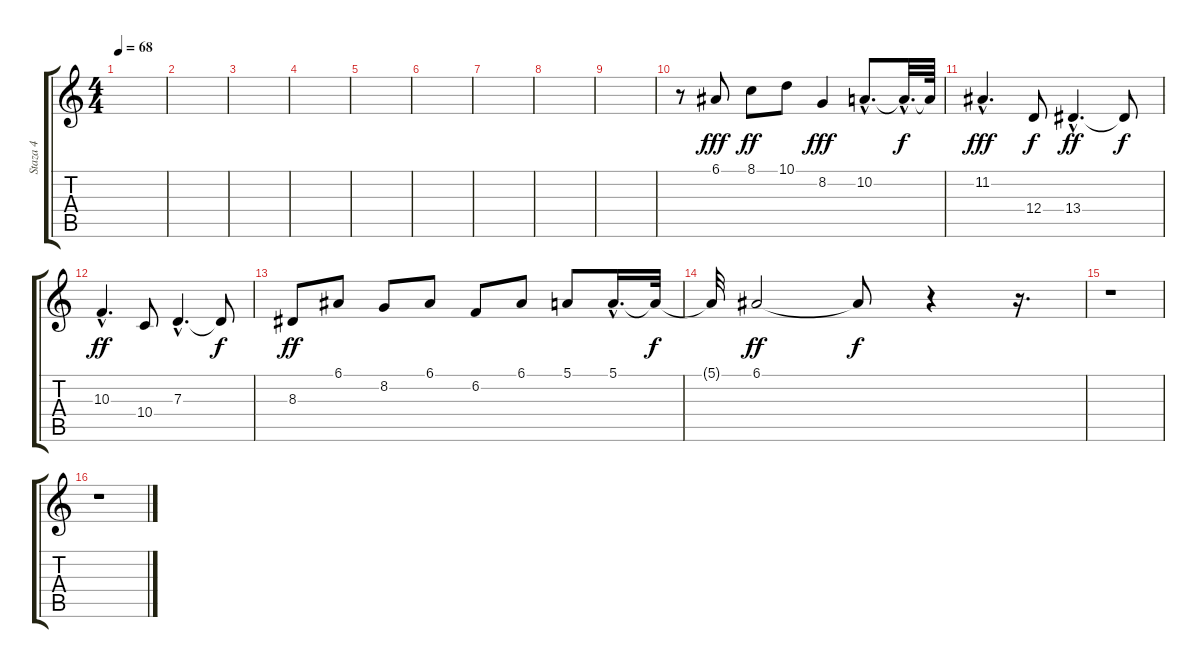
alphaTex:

\track ("Staza 4" "Staza 4") {instrument frenchhorn}
\staff {score tabs}
\tuning (E4 B3 G3 D3 A2 E2) {hide}
\ts (4 4)
\tempo 68
\clef g2
\ks c
|
|
|
|
|
|
|
|
|
r.8 6.1.8{dy fff volume 16 instrument oboe} 8.1.8{dy ff} 10.1.8 8.2.4{dy fff} 10.2{hac}.8{d} 10.2{hac t}.32{d dy f} 10.2{t}.64 |
11.2{hac}.4{d dy fff} 12.4.8{dy f} 13.4{hac}.4{d dy ff} 13.4{t}.8{dy f} |
10.3{hac}.4{d dy ff} 10.4.8 7.3{hac}.4{d} 7.3{t}.8{dy f} |
8.3.8{dy ff} 6.1.8 8.2.8 6.1.8 6.2.8 6.1.8 5.1.8 5.1{hac}.16{d} 5.1{t}.32{dy f} |
5.1{t}.32 6.1.2{dy ff} 6.1{t}.8{dy f} r.4 r.16{d} |
r.1 |
r.1
